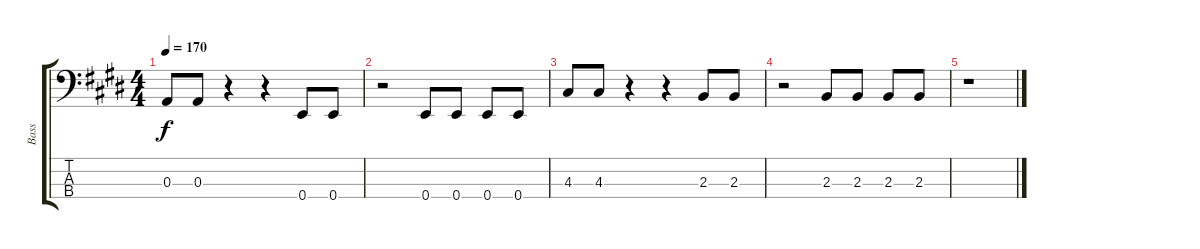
\track ("Bass" "Bass") {instrument electricbassfinger}
\staff {score tabs}
\tuning (G2 D2 A1 E1) {hide}
\ts (4 4)
\tempo 170
\clef f4
\ks e
0.3.8{dy f} 0.3.8 r.4 r.4 0.4.8 0.4.8 |
r.2 0.4.8 0.4.8 0.4.8 0.4.8 |
4.3.8 4.3.8 r.4 r.4 2.3.8 2.3.8 |
r.2 2.3.8 2.3.8 2.3.8 2.3.8 |
r.1
